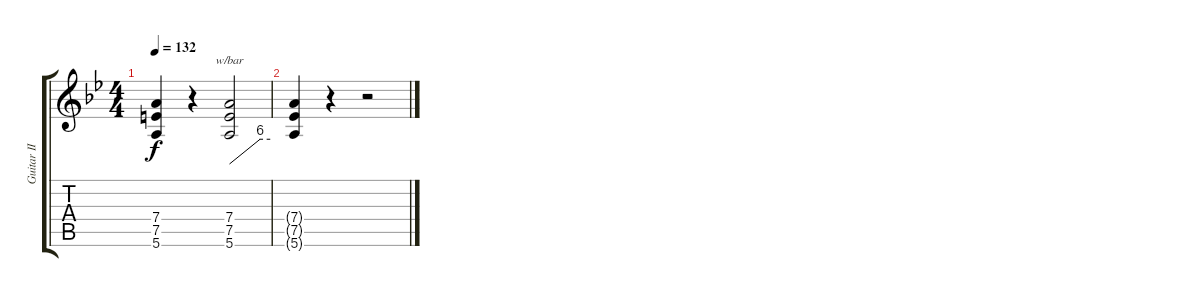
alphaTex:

\track ("Guitar II (Aiji)" "Guitar II ") {instrument distortionguitar}
\staff {score tabs}
\tuning (E4 B3 G3 D3 A2 E2) {hide}
\ts (4 4)
\tempo 132
\clef g2
\ks bb
(7.4{t} 7.5{t} 5.6{t}).4{dy f} r.4 (7.4 7.5 5.6).2{tbe (custom default 0 0 45 24 60 24)} |
(7.4{t} 7.5{t} 5.6{t}).4 r.4 r.2
